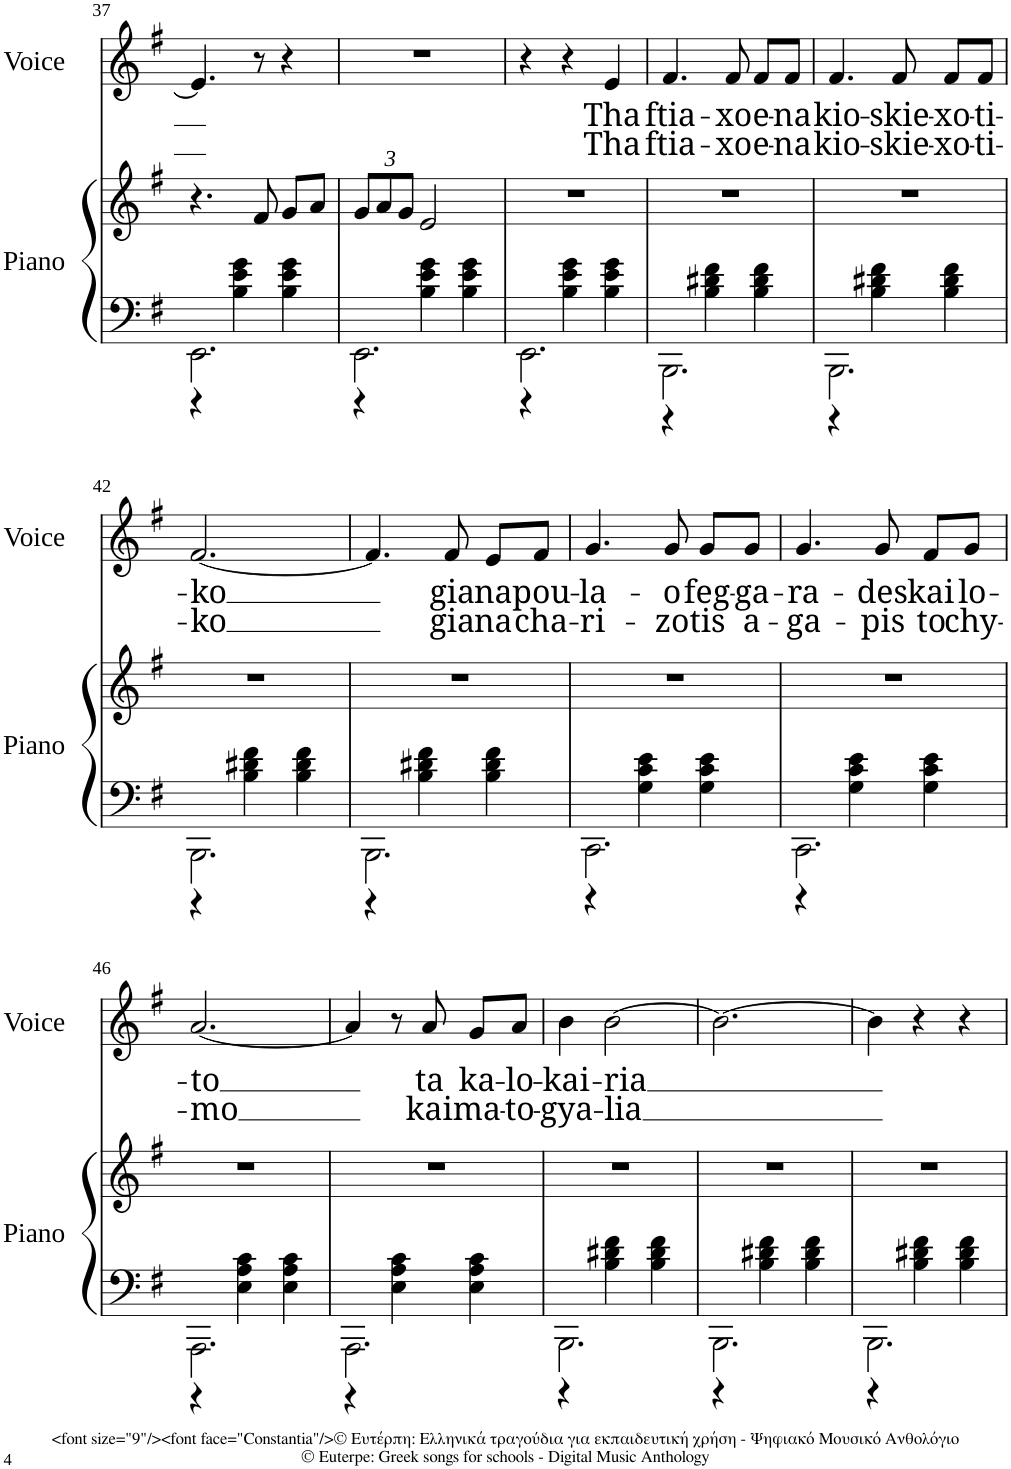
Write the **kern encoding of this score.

**kern	**kern	**kern	**text	**text
*part2	*part2	*part1	*part1	*part1
*staff3	*staff2	*staff1	*staff1	*staff1
*I"Piano	*	*I"Voice	*	*
*I'Piano	*	*I'Voice	*	*
!!LO:PB:g=z
*clefF4	*clefG2	*clefG2	*	*
*k[f#]	*k[f#]	*k[f#]	*	*
*M3/4	*M3/4	*M3/4	*	*
=37	=37	=37	=37	=37
*^	*	*	*	*
2.EE\	4r	4.r	4.e/]	.	.
.	4B\ 4e\ 4g\	.	.	.	.
.	.	8f#/	8r	.	.
.	4B\ 4e\ 4g\	8g/L	4r	.	.
.	.	8a/J	.	.	.
=38	=38	=38	=38	=38	=38
*	*	*Xbrackettup	*	*	*
2.EE\	4r	12g/L	2.r	.	.
.	.	12a/	.	.	.
.	.	12g/J	.	.	.
.	4B\ 4e\ 4g\	2e/	.	.	.
.	4B\ 4e\ 4g\	.	.	.	.
=39	=39	=39	=39	=39	=39
2.EE\	4r	2.r	4r	.	.
.	4B\ 4e\ 4g\	.	4r	.	.
!	!	!	!	!LO:LY:b	!LO:LY:b
.	4B\ 4e\ 4g\	.	4e/	Tha	Tha
=40	=40	=40	=40	=40	=40
!	!	!	!	!LO:LY:b	!LO:LY:b
2.BBB\	4r	2.r	4.f#/	ftia-	ftia-
.	4B\ 4d#X\ 4f#\	.	.	.	.
!	!	!	!	!LO:LY:b	!LO:LY:b
.	.	.	8f#/	-xo	-xo
!	!	!	!	!LO:LY:b	!LO:LY:b
.	4B\ 4d#\ 4f#\	.	8f#/L	e-	e-
!	!	!	!	!LO:LY:b	!LO:LY:b
.	.	.	8f#/J	-na	-na
=41	=41	=41	=41	=41	=41
!	!	!	!	!LO:LY:b	!LO:LY:b
2.BBB\	4r	2.r	4.f#/	kio-	kio-
.	4B\ 4d#X\ 4f#\	.	.	.	.
!	!	!	!	!LO:LY:b	!LO:LY:b
.	.	.	8f#/	-skie-	-skie-
!	!	!	!	!LO:LY:b	!LO:LY:b
.	4B\ 4d#\ 4f#\	.	8f#/L	-xo-	-xo-
!	!	!	!	!LO:LY:b	!LO:LY:b
.	.	.	8f#/J	-ti-	-ti-
!!LO:LB:g=z
=42	=42	=42	=42	=42	=42
!	!	!	!	!LO:LY:b	!LO:LY:b
2.BBB\	4r	2.r	[2.f#/	-ko	-ko
.	4B\ 4d#X\ 4f#\	.	.	.	.
.	4B\ 4d#\ 4f#\	.	.	.	.
=43	=43	=43	=43	=43	=43
2.BBB\	4r	2.r	4.f#/]	.	.
.	4B\ 4d#X\ 4f#\	.	.	.	.
!	!	!	!	!LO:LY:b	!LO:LY:b
.	.	.	8f#/	gia	gia
!	!	!	!	!LO:LY:b	!LO:LY:b
.	4B\ 4d#\ 4f#\	.	8e/L	na	na
!	!	!	!	!LO:LY:b	!LO:LY:b
.	.	.	8f#/J	pou-	cha-
=44	=44	=44	=44	=44	=44
!	!	!	!	!LO:LY:b	!LO:LY:b
2.CC\	4r	2.r	4.g/	-la-	-ri-
.	4G\ 4c\ 4e\	.	.	.	.
!	!	!	!	!LO:LY:b	!LO:LY:b
.	.	.	8g/	-o	-zo
!	!	!	!	!LO:LY:b	!LO:LY:b
.	4G\ 4c\ 4e\	.	8g/L	feg-	tis
!	!	!	!	!LO:LY:b	!LO:LY:b
.	.	.	8g/J	-ga-	a-
=45	=45	=45	=45	=45	=45
!	!	!	!	!LO:LY:b	!LO:LY:b
2.CC\	4r	2.r	4.g/	-ra-	-ga-
.	4G\ 4c\ 4e\	.	.	.	.
!	!	!	!	!LO:LY:b	!LO:LY:b
.	.	.	8g/	-des	-pis
!	!	!	!	!LO:LY:b	!LO:LY:b
.	4G\ 4c\ 4e\	.	8f#/L	kai	to
!	!	!	!	!LO:LY:b	!LO:LY:b
.	.	.	8g/J	lo-	chy-
!!LO:LB:g=z
=46	=46	=46	=46	=46	=46
!	!	!	!	!LO:LY:b	!LO:LY:b
2.AAA\	4r	2.r	[2.a/	-to	-mo
.	4E\ 4A\ 4c\	.	.	.	.
.	4E\ 4A\ 4c\	.	.	.	.
=47	=47	=47	=47	=47	=47
2.AAA\	4r	2.r	4a/]	.	.
.	4E\ 4A\ 4c\	.	8r	.	.
!	!	!	!	!LO:LY:b	!LO:LY:b
.	.	.	8a/	ta	kai
!	!	!	!	!LO:LY:b	!LO:LY:b
.	4E\ 4A\ 4c\	.	8g/L	ka-	ma-
!	!	!	!	!LO:LY:b	!LO:LY:b
.	.	.	8a/J	-lo-	-to-
=48	=48	=48	=48	=48	=48
!	!	!	!	!LO:LY:b	!LO:LY:b
2.BBB\	4r	2.r	4b\	-kai-	-gya-
!	!	!	!	!LO:LY:b	!LO:LY:b
.	4B\ 4d#X\ 4f#\	.	[2b\	-ria	-lia
.	4B\ 4d#\ 4f#\	.	.	.	.
=49	=49	=49	=49	=49	=49
2.BBB\	4r	2.r	2.b\_	.	.
.	4B\ 4d#X\ 4f#\	.	.	.	.
.	4B\ 4d#\ 4f#\	.	.	.	.
=50	=50	=50	=50	=50	=50
2.BBB\	4r	2.r	4b\]	.	.
.	4B\ 4d#X\ 4f#\	.	4r	.	.
.	4B\ 4d#\ 4f#\	.	4r	.	.
*v	*v	*	*	*	*
=	=	=	=	=
*-	*-	*-	*-	*-
